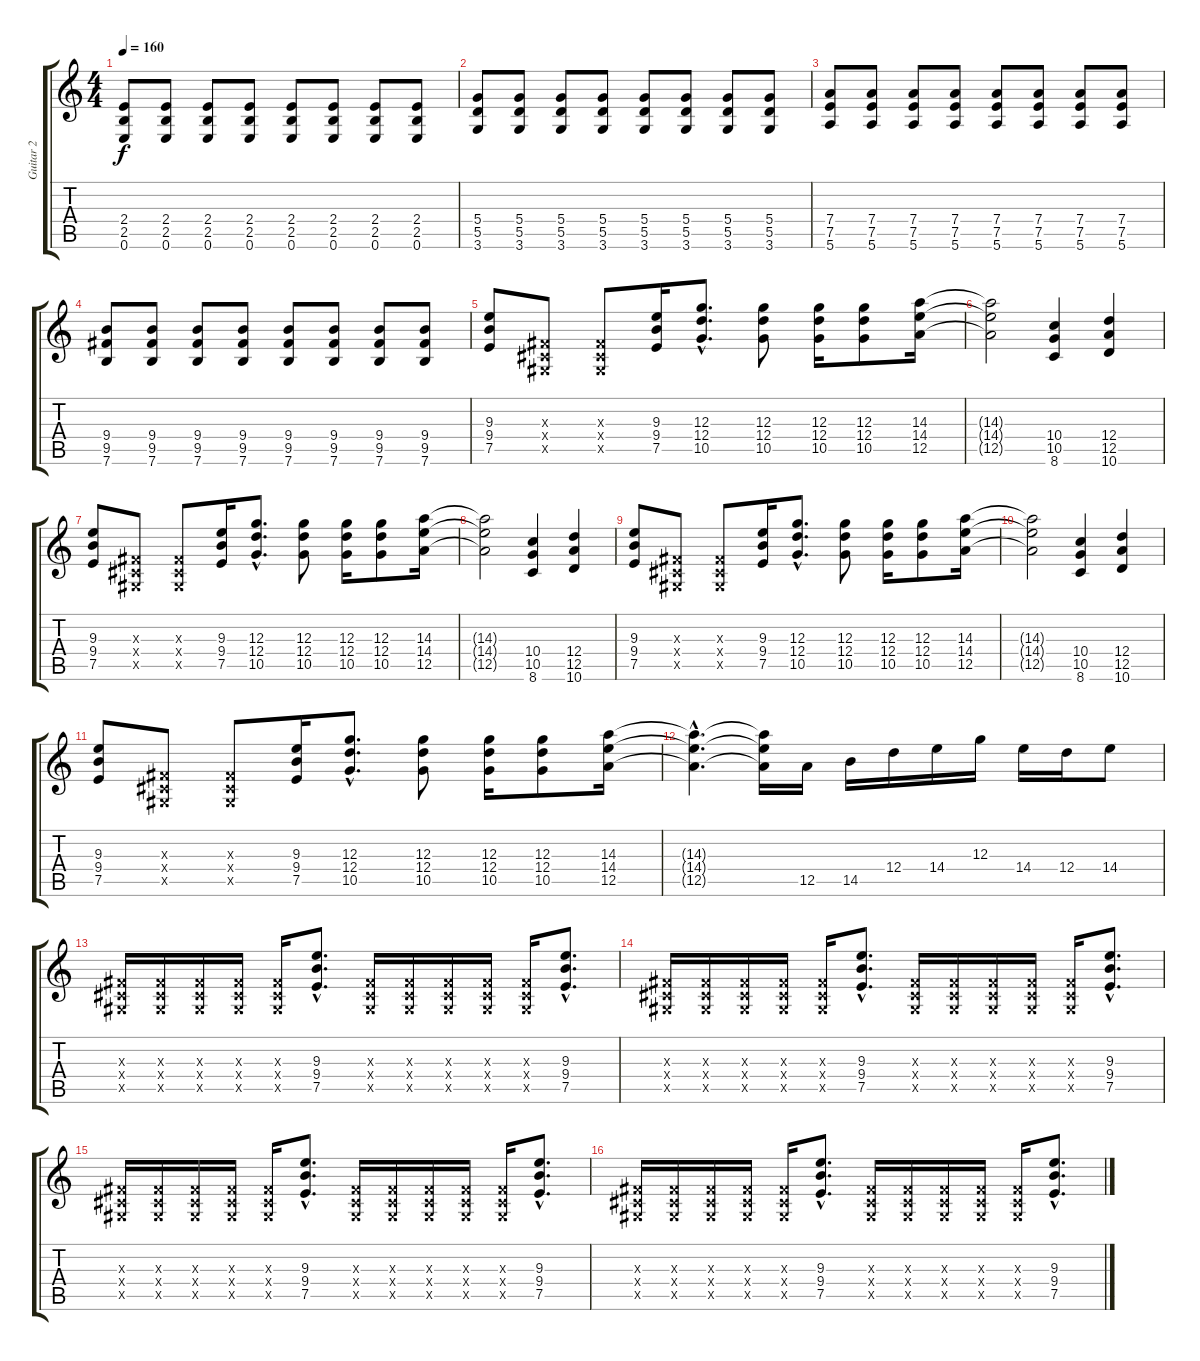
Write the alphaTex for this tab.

\track ("Guitar 2" "Guitar 2") {instrument distortionguitar}
\staff {score tabs}
\tuning (E4 B3 G3 D3 A2 E2) {hide}
\ts (4 4)
\tempo 160
\clef g2
\ks c
(2.4 2.5 0.6).8{dy f} (2.4 2.5 0.6).8 (2.4 2.5 0.6).8 (2.4 2.5 0.6).8 (2.4 2.5 0.6).8 (2.4 2.5 0.6).8 (2.4 2.5 0.6).8 (2.4 2.5 0.6).8 |
(5.4 5.5 3.6).8 (5.4 5.5 3.6).8 (5.4 5.5 3.6).8 (5.4 5.5 3.6).8 (5.4 5.5 3.6).8 (5.4 5.5 3.6).8 (5.4 5.5 3.6).8 (5.4 5.5 3.6).8 |
(7.4 7.5 5.6).8 (7.4 7.5 5.6).8 (7.4 7.5 5.6).8 (7.4 7.5 5.6).8 (7.4 7.5 5.6).8 (7.4 7.5 5.6).8 (7.4 7.5 5.6).8 (7.4 7.5 5.6).8 |
(9.4 9.5 7.6).8 (9.4 9.5 7.6).8 (9.4 9.5 7.6).8 (9.4 9.5 7.6).8 (9.4 9.5 7.6).8 (9.4 9.5 7.6).8 (9.4 9.5 7.6).8 (9.4 9.5 7.6).8 |
(9.3 9.4 7.5).8 (-1.3{x} -1.4{x} -1.5{x}).8 (-1.3{x} -1.4{x} -1.5{x}).8 (9.3 9.4 7.5).16 (12.3{hac} 12.4{hac} 10.5{hac}).8{d} (12.3 12.4 10.5).8 (12.3 12.4 10.5).16 (12.3 12.4 10.5).8 (14.3 14.4 12.5).16 |
(14.3{t} 14.4{t} 12.5{t}).2 (10.4 10.5 8.6).4 (12.4 12.5 10.6).4 |
(9.3 9.4 7.5).8 (-1.3{x} -1.4{x} -1.5{x}).8 (-1.3{x} -1.4{x} -1.5{x}).8 (9.3 9.4 7.5).16 (12.3{hac} 12.4{hac} 10.5{hac}).8{d} (12.3 12.4 10.5).8 (12.3 12.4 10.5).16 (12.3 12.4 10.5).8 (14.3 14.4 12.5).16 |
(14.3{t} 14.4{t} 12.5{t}).2 (10.4 10.5 8.6).4 (12.4 12.5 10.6).4 |
(9.3 9.4 7.5).8 (-1.3{x} -1.4{x} -1.5{x}).8 (-1.3{x} -1.4{x} -1.5{x}).8 (9.3 9.4 7.5).16 (12.3{hac} 12.4{hac} 10.5{hac}).8{d} (12.3 12.4 10.5).8 (12.3 12.4 10.5).16 (12.3 12.4 10.5).8 (14.3 14.4 12.5).16 |
(14.3{t} 14.4{t} 12.5{t}).2 (10.4 10.5 8.6).4 (12.4 12.5 10.6).4 |
(9.3 9.4 7.5).8 (-1.3{x} -1.4{x} -1.5{x}).8 (-1.3{x} -1.4{x} -1.5{x}).8 (9.3 9.4 7.5).16 (12.3{hac} 12.4{hac} 10.5{hac}).8{d} (12.3 12.4 10.5).8 (12.3 12.4 10.5).16 (12.3 12.4 10.5).8 (14.3 14.4 12.5).16 |
(14.3{hac t} 14.4{hac t} 12.5{hac t}).4{d} (14.3{t} 14.4{t} 12.5{t}).16 12.5.16 14.5.16 12.4.16 14.4.16 12.3.16 14.4.16 12.4.16 14.4.8 |
(-1.3{x} -1.4{x} -1.5{x}).16 (-1.3{x} -1.4{x} -1.5{x}).16 (-1.3{x} -1.4{x} -1.5{x}).16 (-1.3{x} -1.4{x} -1.5{x}).16 (-1.3{x} -1.4{x} -1.5{x}).16 (9.3{hac} 9.4{hac} 7.5{hac}).8{d} (-1.3{x} -1.4{x} -1.5{x}).16 (-1.3{x} -1.4{x} -1.5{x}).16 (-1.3{x} -1.4{x} -1.5{x}).16 (-1.3{x} -1.4{x} -1.5{x}).16 (-1.3{x} -1.4{x} -1.5{x}).16 (9.3{hac} 9.4{hac} 7.5{hac}).8{d} |
(-1.3{x} -1.4{x} -1.5{x}).16 (-1.3{x} -1.4{x} -1.5{x}).16 (-1.3{x} -1.4{x} -1.5{x}).16 (-1.3{x} -1.4{x} -1.5{x}).16 (-1.3{x} -1.4{x} -1.5{x}).16 (9.3{hac} 9.4{hac} 7.5{hac}).8{d} (-1.3{x} -1.4{x} -1.5{x}).16 (-1.3{x} -1.4{x} -1.5{x}).16 (-1.3{x} -1.4{x} -1.5{x}).16 (-1.3{x} -1.4{x} -1.5{x}).16 (-1.3{x} -1.4{x} -1.5{x}).16 (9.3{hac} 9.4{hac} 7.5{hac}).8{d} |
(-1.3{x} -1.4{x} -1.5{x}).16 (-1.3{x} -1.4{x} -1.5{x}).16 (-1.3{x} -1.4{x} -1.5{x}).16 (-1.3{x} -1.4{x} -1.5{x}).16 (-1.3{x} -1.4{x} -1.5{x}).16 (9.3{hac} 9.4{hac} 7.5{hac}).8{d} (-1.3{x} -1.4{x} -1.5{x}).16 (-1.3{x} -1.4{x} -1.5{x}).16 (-1.3{x} -1.4{x} -1.5{x}).16 (-1.3{x} -1.4{x} -1.5{x}).16 (-1.3{x} -1.4{x} -1.5{x}).16 (9.3{hac} 9.4{hac} 7.5{hac}).8{d} |
(-1.3{x} -1.4{x} -1.5{x}).16 (-1.3{x} -1.4{x} -1.5{x}).16 (-1.3{x} -1.4{x} -1.5{x}).16 (-1.3{x} -1.4{x} -1.5{x}).16 (-1.3{x} -1.4{x} -1.5{x}).16 (9.3{hac} 9.4{hac} 7.5{hac}).8{d} (-1.3{x} -1.4{x} -1.5{x}).16 (-1.3{x} -1.4{x} -1.5{x}).16 (-1.3{x} -1.4{x} -1.5{x}).16 (-1.3{x} -1.4{x} -1.5{x}).16 (-1.3{x} -1.4{x} -1.5{x}).16 (9.3{hac} 9.4{hac} 7.5{hac}).8{d}
